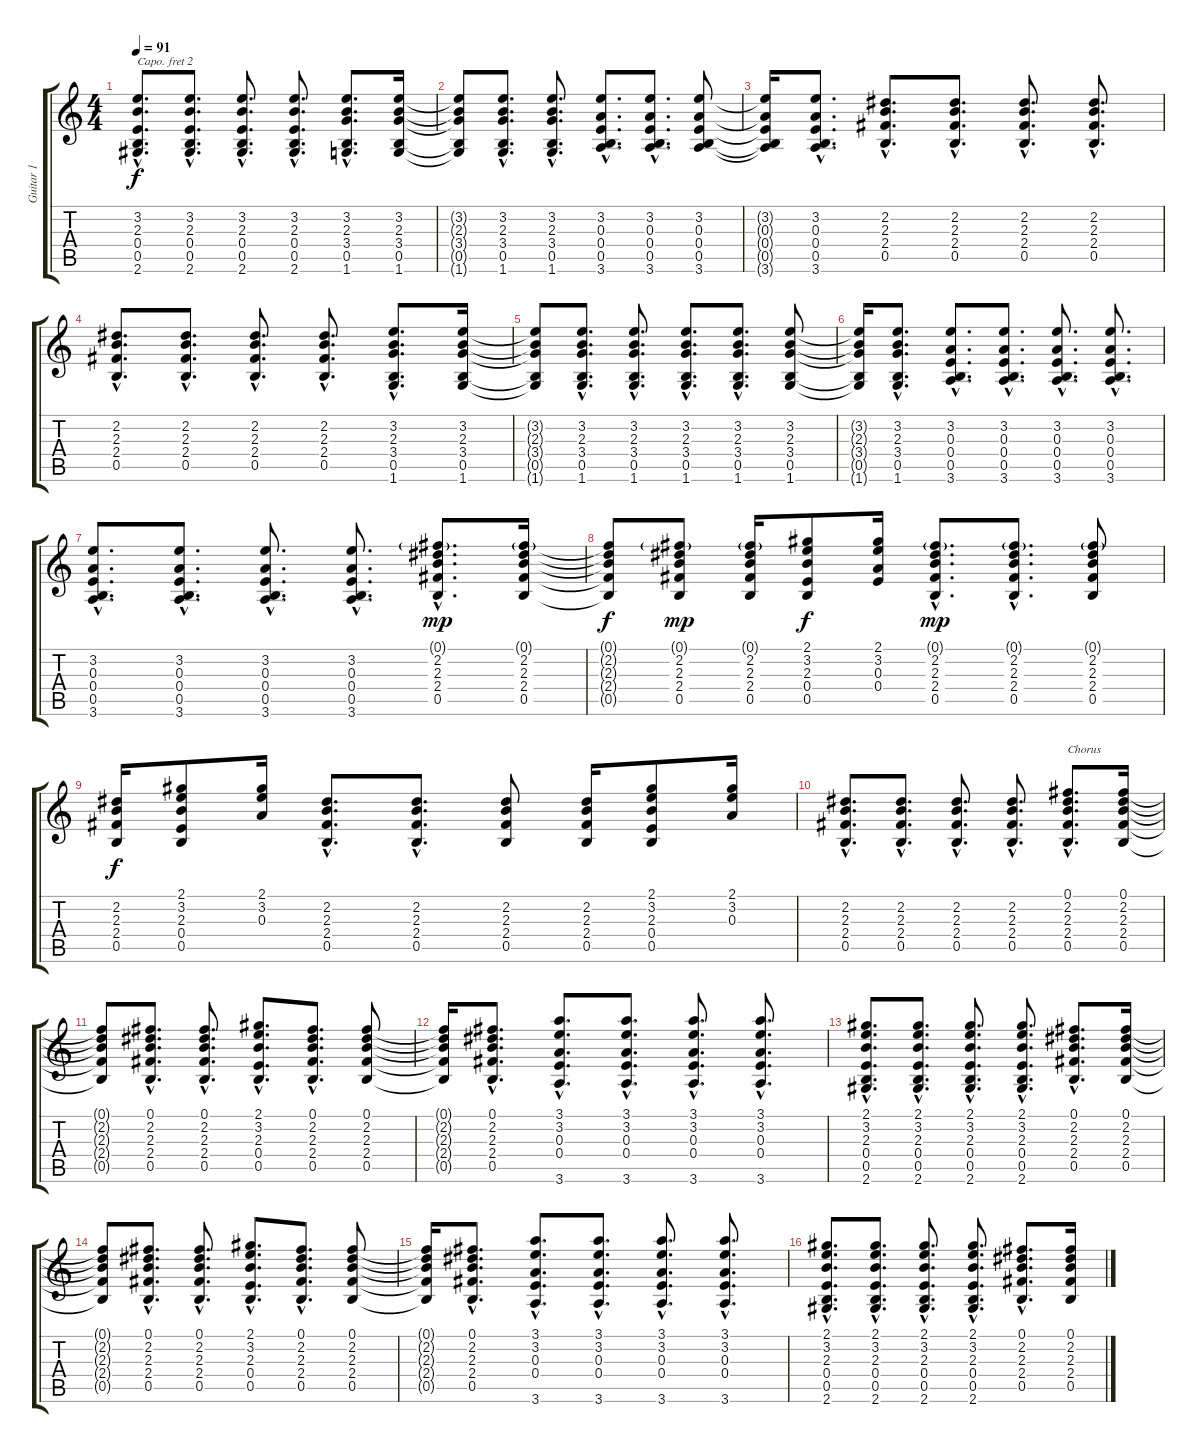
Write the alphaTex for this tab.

\track ("Guitar 1" "Guitar 1") {instrument acousticguitarsteel}
\staff {score tabs}
\capo 2
\tuning (E4 B3 G3 D3 A2 E2) {hide}
\ts (4 4)
\tempo 91
\clef g2
\ks c
(3.2{hac} 2.3{hac} 0.4{hac} 0.5{hac} 2.6{hac}).8{d dy f} (3.2{hac} 2.3{hac} 0.4{hac} 0.5{hac} 2.6{hac}).8{d} (3.2{hac} 2.3{hac} 0.4{hac} 0.5{hac} 2.6{hac}).8{d} (3.2{hac} 2.3{hac} 0.4{hac} 0.5{hac} 2.6{hac}).8{d} (3.2{hac} 2.3{hac} 3.4{hac} 0.5{hac} 1.6{hac}).8{d} (3.2 2.3 3.4 0.5 1.6).16 |
(3.2{t} 2.3{t} 3.4{t} 0.5{t} 1.6{t}).8 (3.2{hac} 2.3{hac} 3.4{hac} 0.5{hac} 1.6{hac}).8{d} (3.2{hac} 2.3{hac} 3.4{hac} 0.5{hac} 1.6{hac}).8{d} (3.2{hac} 0.3{hac} 0.4{hac} 0.5{hac} 3.6{hac}).8{d} (3.2{hac} 0.3{hac} 0.4{hac} 0.5{hac} 3.6{hac}).8{d} (3.2 0.3 0.4 0.5 3.6).8 |
(3.2{t} 0.3{t} 0.4{t} 0.5{t} 3.6{t}).16 (3.2{hac} 0.3{hac} 0.4{hac} 0.5{hac} 3.6{hac}).8{d} (2.2{hac} 2.3{hac} 2.4{hac} 0.5{hac}).8{d} (2.2{hac} 2.3{hac} 2.4{hac} 0.5{hac}).8{d} (2.2{hac} 2.3{hac} 2.4{hac} 0.5{hac}).8{d} (2.2{hac} 2.3{hac} 2.4{hac} 0.5{hac}).8{d} |
(2.2{hac} 2.3{hac} 2.4{hac} 0.5{hac}).8{d} (2.2{hac} 2.3{hac} 2.4{hac} 0.5{hac}).8{d} (2.2{hac} 2.3{hac} 2.4{hac} 0.5{hac}).8{d} (2.2{hac} 2.3{hac} 2.4{hac} 0.5{hac}).8{d} (3.2{hac} 2.3{hac} 3.4{hac} 0.5{hac} 1.6{hac}).8{d} (3.2 2.3 3.4 0.5 1.6).16 |
(3.2{t} 2.3{t} 3.4{t} 0.5{t} 1.6{t}).8 (3.2{hac} 2.3{hac} 3.4{hac} 0.5{hac} 1.6{hac}).8{d} (3.2{hac} 2.3{hac} 3.4{hac} 0.5{hac} 1.6{hac}).8{d} (3.2{hac} 2.3{hac} 3.4{hac} 0.5{hac} 1.6{hac}).8{d} (3.2{hac} 2.3{hac} 3.4{hac} 0.5{hac} 1.6{hac}).8{d} (3.2 2.3 3.4 0.5 1.6).8 |
(3.2{t} 2.3{t} 3.4{t} 0.5{t} 1.6{t}).16 (3.2{hac} 2.3{hac} 3.4{hac} 0.5{hac} 1.6{hac}).8{d} (3.2{hac} 0.3{hac} 0.4{hac} 0.5{hac} 3.6{hac}).8{d} (3.2{hac} 0.3{hac} 0.4{hac} 0.5{hac} 3.6{hac}).8{d} (3.2{hac} 0.3{hac} 0.4{hac} 0.5{hac} 3.6{hac}).8{d} (3.2{hac} 0.3{hac} 0.4{hac} 0.5{hac} 3.6{hac}).8{d} |
(3.2{hac} 0.3{hac} 0.4{hac} 0.5{hac} 3.6{hac}).8{d} (3.2{hac} 0.3{hac} 0.4{hac} 0.5{hac} 3.6{hac}).8{d} (3.2{hac} 0.3{hac} 0.4{hac} 0.5{hac} 3.6{hac}).8{d} (3.2{hac} 0.3{hac} 0.4{hac} 0.5{hac} 3.6{hac}).8{d} (0.1{g hac} 2.2{hac} 2.3{hac} 2.4{hac} 0.5{hac}).8{d dy mp} (0.1{g} 2.2 2.3 2.4 0.5).16 |
(0.1{t} 2.2{t} 2.3{t} 2.4{t} 0.5{t}).8{dy f} (0.1{g} 2.2 2.3 2.4 0.5).8{dy mp} (0.1{g} 2.2 2.3 2.4 0.5).16 (2.1 3.2 2.3 0.4 0.5).8{dy f} (2.1 3.2 0.3 0.4).16 (0.1{g hac} 2.2{hac} 2.3{hac} 2.4{hac} 0.5{hac}).8{d dy mp} (0.1{g hac} 2.2{hac} 2.3{hac} 2.4{hac} 0.5{hac}).8{d} (0.1{g} 2.2 2.3 2.4 0.5).8 |
(2.2 2.3 2.4 0.5).16{dy f} (2.1 3.2 2.3 0.4 0.5).8 (2.1 3.2 0.3).16 (2.2{hac} 2.3{hac} 2.4{hac} 0.5{hac}).8{d} (2.2{hac} 2.3{hac} 2.4{hac} 0.5{hac}).8{d} (2.2 2.3 2.4 0.5).8 (2.2 2.3 2.4 0.5).16 (2.1 3.2 2.3 0.4 0.5).8 (2.1 3.2 0.3).16 |
(2.2{hac} 2.3{hac} 2.4{hac} 0.5{hac}).8{d} (2.2{hac} 2.3{hac} 2.4{hac} 0.5{hac}).8{d} (2.2{hac} 2.3{hac} 2.4{hac} 0.5{hac}).8{d} (2.2{hac} 2.3{hac} 2.4{hac} 0.5{hac}).8{d} (0.1{hac} 2.2{hac} 2.3{hac} 2.4{hac} 0.5{hac}).8{d txt "Chorus"} (0.1 2.2 2.3 2.4 0.5).16 |
(0.1{t} 2.2{t} 2.3{t} 2.4{t} 0.5{t}).8 (0.1{hac} 2.2{hac} 2.3{hac} 2.4{hac} 0.5{hac}).8{d} (0.1{hac} 2.2{hac} 2.3{hac} 2.4{hac} 0.5{hac}).8{d} (2.1{hac} 3.2{hac} 2.3{hac} 0.4{hac} 0.5{hac}).8{d} (0.1{hac} 2.2{hac} 2.3{hac} 2.4{hac} 0.5{hac}).8{d} (0.1 2.2 2.3 2.4 0.5).8 |
(0.1{t} 2.2{t} 2.3{t} 2.4{t} 0.5{t}).16 (0.1{hac} 2.2{hac} 2.3{hac} 2.4{hac} 0.5{hac}).8{d} (3.1{hac} 3.2{hac} 0.3{hac} 0.4{hac} 3.6{hac}).8{d} (3.1{hac} 3.2{hac} 0.3{hac} 0.4{hac} 3.6{hac}).8{d} (3.1{hac} 3.2{hac} 0.3{hac} 0.4{hac} 3.6{hac}).8{d} (3.1{hac} 3.2{hac} 0.3{hac} 0.4{hac} 3.6{hac}).8{d} |
(2.1{hac} 3.2{hac} 2.3{hac} 0.4{hac} 0.5{hac} 2.6{hac}).8{d} (2.1{hac} 3.2{hac} 2.3{hac} 0.4{hac} 0.5{hac} 2.6{hac}).8{d} (2.1{hac} 3.2{hac} 2.3{hac} 0.4{hac} 0.5{hac} 2.6{hac}).8{d} (2.1{hac} 3.2{hac} 2.3{hac} 0.4{hac} 0.5{hac} 2.6{hac}).8{d} (0.1{hac} 2.2{hac} 2.3{hac} 2.4{hac} 0.5{hac}).8{d} (0.1 2.2 2.3 2.4 0.5).16 |
(0.1{t} 2.2{t} 2.3{t} 2.4{t} 0.5{t}).8 (0.1{hac} 2.2{hac} 2.3{hac} 2.4{hac} 0.5{hac}).8{d} (0.1{hac} 2.2{hac} 2.3{hac} 2.4{hac} 0.5{hac}).8{d} (2.1{hac} 3.2{hac} 2.3{hac} 0.4{hac} 0.5{hac}).8{d} (0.1{hac} 2.2{hac} 2.3{hac} 2.4{hac} 0.5{hac}).8{d} (0.1 2.2 2.3 2.4 0.5).8 |
(0.1{t} 2.2{t} 2.3{t} 2.4{t} 0.5{t}).16 (0.1{hac} 2.2{hac} 2.3{hac} 2.4{hac} 0.5{hac}).8{d} (3.1{hac} 3.2{hac} 0.3{hac} 0.4{hac} 3.6{hac}).8{d} (3.1{hac} 3.2{hac} 0.3{hac} 0.4{hac} 3.6{hac}).8{d} (3.1{hac} 3.2{hac} 0.3{hac} 0.4{hac} 3.6{hac}).8{d} (3.1{hac} 3.2{hac} 0.3{hac} 0.4{hac} 3.6{hac}).8{d} |
(2.1{hac} 3.2{hac} 2.3{hac} 0.4{hac} 0.5{hac} 2.6{hac}).8{d} (2.1{hac} 3.2{hac} 2.3{hac} 0.4{hac} 0.5{hac} 2.6{hac}).8{d} (2.1{hac} 3.2{hac} 2.3{hac} 0.4{hac} 0.5{hac} 2.6{hac}).8{d} (2.1{hac} 3.2{hac} 2.3{hac} 0.4{hac} 0.5{hac} 2.6{hac}).8{d} (0.1{hac} 2.2{hac} 2.3{hac} 2.4{hac} 0.5{hac}).8{d} (0.1 2.2 2.3 2.4 0.5).16
